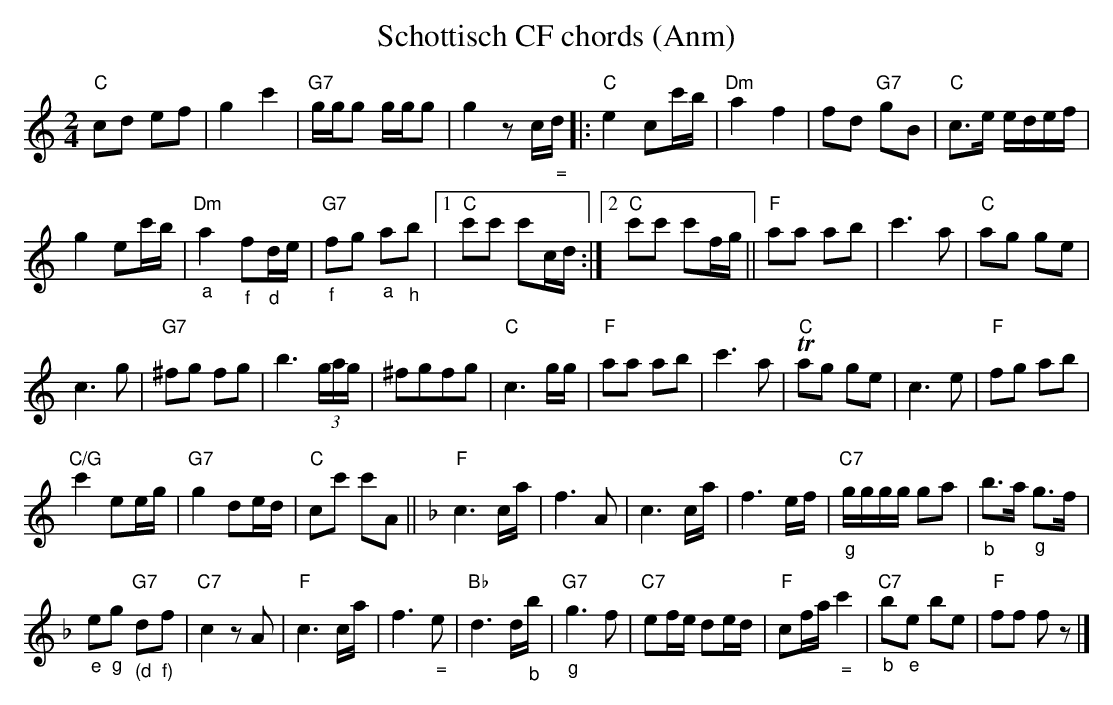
X:1
T: Schottisch CF chords (Anm)
M:2/4
L:1/8
K:C %%MIDI gchordon
"C"cd ef | g2c'2 | "G7"g/g/g g/g/g | g2 zc/"_ ="d/ |: "C"e2 cc'/b/ | "Dm"a2f2 | fd "G7"gB | "C"c>e e/d/e/f/ |
g2ec'/b/ | "Dm""_a"a2 "_f"f"_d"d/e/ | "G7""_f"fg "_a"a"_h"b |1 "C"c'c' c'c/d/ :|2 "C"c'c' c'f/g/ || "F"aa ab | c'3a |  "C"ag ge |
c3g | "G7"^fg fg | b3 (3g/a/g/ | ^fgfg | "C"c3g/g/ | "F"aa ab | c'3a | "C"Tag ge | \
c3e | "F"fg ab |
 "C/G"c'2 ee/g/ | "G7"g2 de/d/ | "C"cc' c'A || [K:F] "F"c3c/a/ | f3A | c3c/a/ | \
f3e/f/ | "C7""_g"g/g/g/g/ ga | "_b"b>a "_g"g>f |
 "_e"e"_g"g "G7""_(d"d"_f)"f | "C7"c2zA | "F"c3c/a/ | f3"_ ="e | \
"Bb"d3d/"_b"b/ | "G7""_g"g3f | "C7"ef/e/ de/d/ | "F"cf/a/ "_ ="c'2 | "C7""_b"b"_e"e be | "F"ff fz |]
